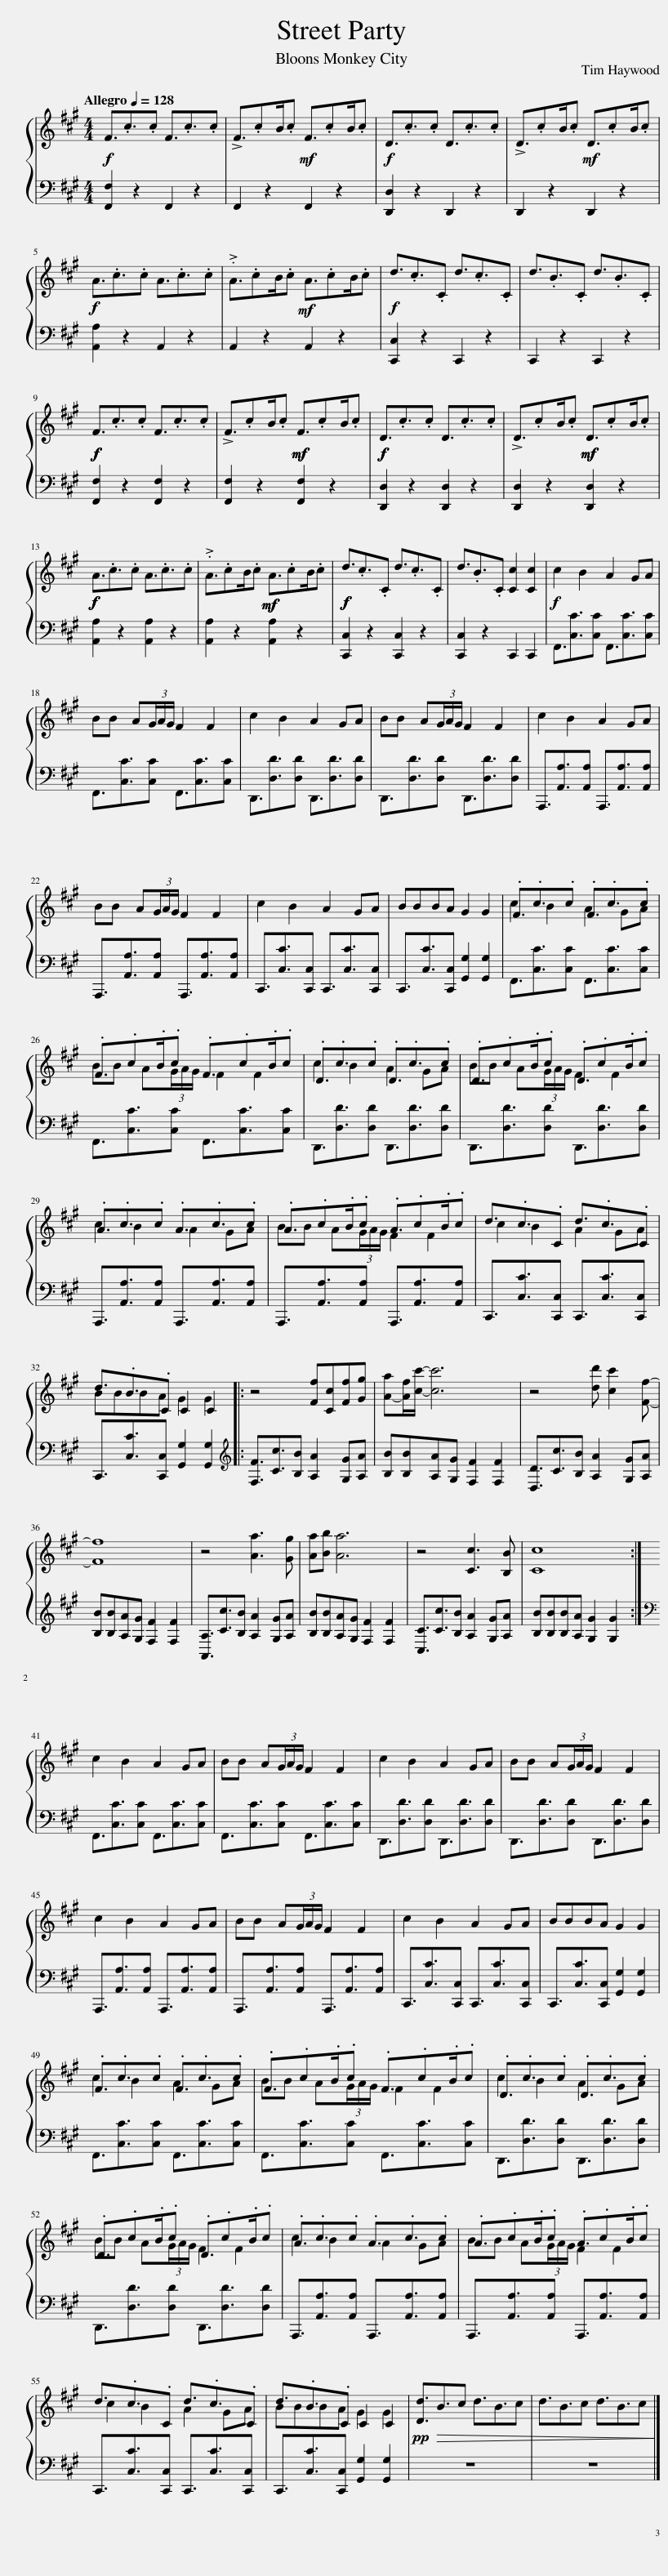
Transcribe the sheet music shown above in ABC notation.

X:1
%%score { ( 1 3 ) | 2 }
L:1/8
Q:1/4=128
M:4/4
I:linebreak $
K:A
V:1 treble
V:3 treble
V:2 bass
V:1
!f! F3/2.c3/2.c F3/2.c3/2.c | !>!F3/2.cB/.c!mf! F3/2.cB/.c |!f! D3/2.c3/2.c D3/2.c3/2.c | !>!D3/2.cB/.c!mf! D3/2.cB/.c |$!f! A3/2.c3/2.c A3/2.c3/2.c | %5
 .A3/2.cB/.c!mf! A3/2.cB/.c |!f! d3/2.c3/2.C d3/2.c3/2.C | d3/2.B3/2.C d3/2.B3/2.C |$!f!!f! F3/2.c3/2.c F3/2.c3/2.c | !>!F3/2.cB/.c!mf!!mf! F3/2.cB/.c | %10
!f!!f! D3/2.c3/2.c D3/2.c3/2.c | !>!D3/2.cB/.c!mf!!mf! D3/2.cB/.c |$!f!!f! A3/2.c3/2.c A3/2.c3/2.c | .A3/2.cB/.c!mf!!mf! A3/2.cB/.c |!f!!f! d3/2.c3/2.C d3/2.c3/2.C | %15
 d3/2.B3/2.C [Cc]2 [Cc]2 |!f! c2 B2 A2 GA |$ BB A(3G/A/G/ F2 F2 | c2 B2 A2 GA | BB A(3G/A/G/ F2 F2 | %20
 c2 B2 A2 GA |$ BB A(3G/A/G/ F2 F2 | c2 B2 A2 GA | BBBA G2 G2 | .F3/2.c3/2.c .F3/2.c3/2.c |$ %25
 .F3/2.c.B/.c .F3/2.c.B/.c | .D3/2.c3/2.c .D3/2.c3/2.c | .D3/2.c.B/.c .D3/2.c.B/.c |$ .A3/2.c3/2.c .A3/2.c3/2.c | .A3/2.c.B/.c .A3/2.c.B/.c | %30
 d3/2.c3/2.C d3/2.c3/2.C |$ d3/2.B3/2.C C2 C2 |: z4 [Ff][Cc][Ff][Gg] | [A-a][Af]/[cc']/- [cc']6 | z4 [dd'] [cc']2 [Ff]- |$ %35
 [Ff]8 | z4 [Aa]3 [Gg] | [Aa][Bb] [Aa]6 | z4 [Cc]3 [B,B] | [Cc]8 :|$ %40
 c2 B2 A2 GA | BB A(3G/A/G/ F2 F2 | c2 B2 A2 GA | BB A(3G/A/G/ F2 F2 |$ c2 B2 A2 GA | %45
 BB A(3G/A/G/ F2 F2 | c2 B2 A2 GA | BBBA G2 G2 |$ .F3/2.c3/2.c .F3/2.c3/2.c | .F3/2.c.B/.c .F3/2.c.B/.c | %50
 .D3/2.c3/2.c .D3/2.c3/2.c |$ .D3/2.c.B/.c .D3/2.c.B/.c | .A3/2.c3/2.c .A3/2.c3/2.c | .A3/2.c.B/.c .A3/2.c.B/.c |$ d3/2.c3/2.C d3/2.c3/2.C | %55
 d3/2.B3/2.C C2 C2 |!pp! [Dd]3/2!>(!B3/2c d3/2B3/2c | d3/2B3/2c d3/2B3/2c!>)! |] %58
V:2
 [F,,F,]2 z2 F,,2 z2 | F,,2 z2 F,,2 z2 | [D,,D,]2 z2 D,,2 z2 | D,,2 z2 D,,2 z2 |$ [A,,A,]2 z2 A,,2 z2 | %5
 A,,2 z2 A,,2 z2 | [C,,C,]2 z2 C,,2 z2 | C,,2 z2 C,,2 z2 |$ [F,,F,]2 z2 [F,,F,]2 z2 | [F,,F,]2 z2 [F,,F,]2 z2 | %10
 [D,,D,]2 z2 [D,,D,]2 z2 | [D,,D,]2 z2 [D,,D,]2 z2 |$ [A,,A,]2 z2 [A,,A,]2 z2 | [A,,A,]2 z2 [A,,A,]2 z2 | [C,,C,]2 z2 [C,,C,]2 z2 | %15
 [C,,C,]2 z2 C,,2 C,,2 | F,,3/2[C,C]3/2[C,C] F,,3/2[C,C]3/2[C,C] |$ F,,3/2[C,C]3/2[C,C] F,,3/2[C,C]3/2[C,C] | D,,3/2[D,D]3/2[D,D] D,,3/2[D,D]3/2[D,D] | D,,3/2[D,D]3/2[D,D] D,,3/2[D,D]3/2[D,D] | %20
 A,,,3/2[A,,A,]3/2[A,,A,] A,,,3/2[A,,A,]3/2[A,,A,] |$ A,,,3/2[A,,A,]3/2[A,,A,] A,,,3/2[A,,A,]3/2[A,,A,] | C,,3/2[C,C]3/2[C,,C,] C,,3/2[C,C]3/2[C,,C,] | C,,3/2[C,C]3/2[C,,C,] [G,,G,]2 [G,,G,]2 | F,,3/2[C,C]3/2[C,C] F,,3/2[C,C]3/2[C,C] |$ %25
 F,,3/2[C,C]3/2[C,C] F,,3/2[C,C]3/2[C,C] | D,,3/2[D,D]3/2[D,D] D,,3/2[D,D]3/2[D,D] | D,,3/2[D,D]3/2[D,D] D,,3/2[D,D]3/2[D,D] |$ A,,,3/2[A,,A,]3/2[A,,A,] A,,,3/2[A,,A,]3/2[A,,A,] | A,,,3/2[A,,A,]3/2[A,,A,] A,,,3/2[A,,A,]3/2[A,,A,] | %30
 C,,3/2[C,C]3/2[C,,C,] C,,3/2[C,C]3/2[C,,C,] |$ C,,3/2[C,C]3/2[C,,C,] [G,,G,]2 [G,,G,]2 |:[K:treble] [F,F]3/2[Cc]3/2[B,B] [A,A]2 [G,G][A,A] | [B,B][B,B][A,A][G,G] [F,F]2 [F,F]2 | [D,D]3/2[Cc]3/2[B,B] [A,A]2 [G,G][A,A] |$ %35
 [B,B][B,B][A,A][G,G] [F,F]2 [F,F]2 | [A,,A,]3/2[Cc]3/2[B,B] [A,A]2 [G,G][A,A] | [B,B][B,B][A,A][G,G] [F,F]2 [F,F]2 | [C,C]3/2[Cc]3/2[B,B] [A,A]2 [G,G][A,A] | [B,B][B,B][B,B][A,A] [G,G]2 [G,G]2 :|$ %40
[K:bass] F,,3/2[C,C]3/2[C,C] F,,3/2[C,C]3/2[C,C] | F,,3/2[C,C]3/2[C,C] F,,3/2[C,C]3/2[C,C] | D,,3/2[D,D]3/2[D,D] D,,3/2[D,D]3/2[D,D] | D,,3/2[D,D]3/2[D,D] D,,3/2[D,D]3/2[D,D] |$ A,,,3/2[A,,A,]3/2[A,,A,] A,,,3/2[A,,A,]3/2[A,,A,] | %45
 A,,,3/2[A,,A,]3/2[A,,A,] A,,,3/2[A,,A,]3/2[A,,A,] | C,,3/2[C,C]3/2[C,,C,] C,,3/2[C,C]3/2[C,,C,] | C,,3/2[C,C]3/2[C,,C,] [G,,G,]2 [G,,G,]2 |$ F,,3/2[C,C]3/2[C,C] F,,3/2[C,C]3/2[C,C] | F,,3/2[C,C]3/2[C,C] F,,3/2[C,C]3/2[C,C] | %50
 D,,3/2[D,D]3/2[D,D] D,,3/2[D,D]3/2[D,D] |$ D,,3/2[D,D]3/2[D,D] D,,3/2[D,D]3/2[D,D] | A,,,3/2[A,,A,]3/2[A,,A,] A,,,3/2[A,,A,]3/2[A,,A,] | A,,,3/2[A,,A,]3/2[A,,A,] A,,,3/2[A,,A,]3/2[A,,A,] |$ C,,3/2[C,C]3/2[C,,C,] C,,3/2[C,C]3/2[C,,C,] | %55
 C,,3/2[C,C]3/2[C,,C,] [G,,G,]2 [G,,G,]2 | z8 | z8 |] %58
V:3
 x8 | x8 | x8 | x8 |$ x8 | %5
 x8 | x8 | x8 |$ x8 | x8 | %10
 x8 | x8 |$ x8 | x8 | x8 | %15
 x8 | x8 |$ x8 | x8 | x8 | %20
 x8 |$ x8 | x8 | x8 | c2 B2 A2 GA |$ %25
 BB A(3G/A/G/ F2 F2 | c2 B2 A2 GA | BB A(3G/A/G/ F2 F2 |$ c2 B2 A2 GA | BB A(3G/A/G/ F2 F2 | %30
 c2 B2 A2 GA |$ BBBA G2 G2 |: x8 | x8 | x8 |$ %35
 x8 | x8 | x8 | x8 | x8 :|$ %40
 x8 | x8 | x8 | x8 |$ x8 | %45
 x8 | x8 | x8 |$ c2 B2 A2 GA | BB A(3G/A/G/ F2 F2 | %50
 c2 B2 A2 GA |$ BB A(3G/A/G/ F2 F2 | c2 B2 A2 GA | BB A(3G/A/G/ F2 F2 |$ c2 B2 A2 GA | %55
 BBBA G2 G2 | x8 | x8 |] %58
